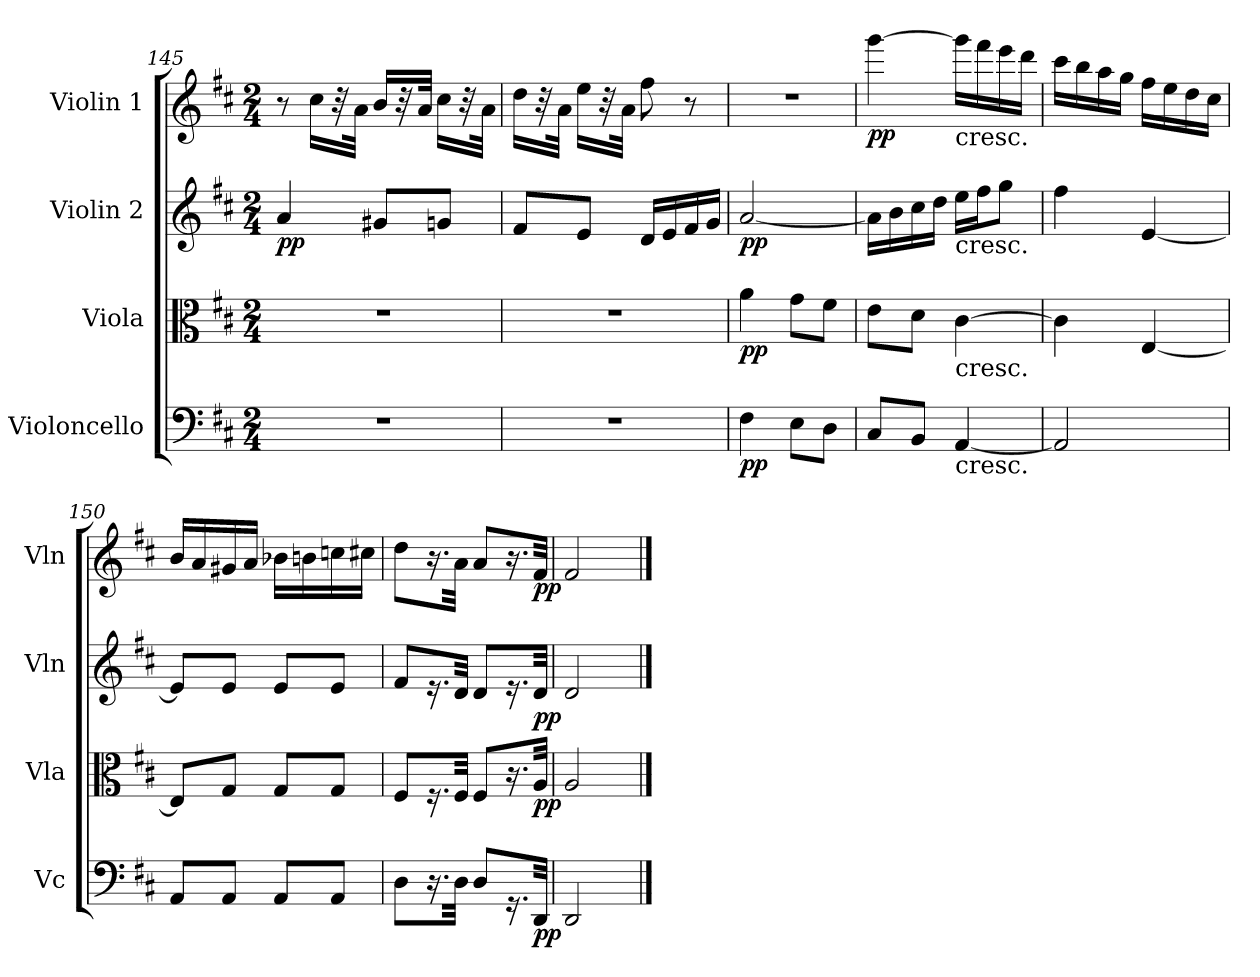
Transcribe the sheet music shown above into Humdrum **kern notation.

**kern	**dynam	**kern	**dynam	**kern	**dynam	**kern	**dynam
*part4	*part4	*part3	*part3	*part2	*part2	*part1	*part1
*staff4	*staff4	*staff3	*staff3	*staff2	*staff2	*staff1	*staff1
*I"Violoncello	*	*I"Viola	*	*I"Violin 2	*	*I"Violin 1	*
*I'Vc	*	*I'Vla	*	*I'Vln	*	*I'Vln	*
*clefF4	*	*clefC3	*	*clefG2	*	*clefG2	*
*k[f#c#]	*	*k[f#c#]	*	*k[f#c#]	*	*k[f#c#]	*
*D:	*	*D:	*	*D:	*	*D:	*
*M2/4	*	*M2/4	*	*M2/4	*	*M2/4	*
=145	=145	=145	=145	=145	=145	=145	=145
!	!	!	!	!	!LO:DY:b	!	!
2r	.	2r	.	4a/	pp	8r	.
.	.	.	.	.	.	16cc#\LL	.
.	.	.	.	.	.	32r	.
.	.	.	.	.	.	32a\JJk	.
.	.	.	.	8g#X/L	.	16b/LL	.
.	.	.	.	.	.	32r	.
.	.	.	.	.	.	32a/JJk	.
.	.	.	.	8gn/J	.	16cc#\LL	.
.	.	.	.	.	.	32r	.
.	.	.	.	.	.	32a\JJk	.
=146	=146	=146	=146	=146	=146	=146	=146
2r	.	2r	.	8f#/L	.	16dd\LL	.
.	.	.	.	.	.	32r	.
.	.	.	.	.	.	32a\JJk	.
.	.	.	.	8e/J	.	16ee\LL	.
.	.	.	.	.	.	32r	.
.	.	.	.	.	.	32a\JJk	.
.	.	.	.	16d/LL	.	8ff#\	.
.	.	.	.	16e/	.	.	.
.	.	.	.	16f#/	.	8r	.
.	.	.	.	16g/JJ	.	.	.
=147	=147	=147	=147	=147	=147	=147	=147
!	!LO:DY:b	!	!LO:DY:b	!	!LO:DY:b	!	!
4F#\	pp	4a\	pp	[2a/	pp	2r	.
8E\L	.	8g\L	.	.	.	.	.
8D\J	.	8f#\J	.	.	.	.	.
=148	=148	=148	=148	=148	=148	=148	=148
!	!	!	!	!	!	!	!LO:DY:b
8C#/L	.	8e\L	.	16a\LL]	.	[4ggg\	pp
.	.	.	.	16b\	.	.	.
8BB/J	.	8d\J	.	16cc#\	.	.	.
.	.	.	.	16dd\JJ	.	.	.
!	!	!	!	!	!	!LO:TX:b:t=cresc.	!
!	!	!	!	!LO:TX:b:t=cresc.	!	!	!
!	!	!LO:TX:b:t=cresc.	!	!	!	!	!
!LO:TX:b:t=cresc.	!	!	!	!	!	!	!
[4AA/	.	[4c#\	.	16ee\LL	.	16ggg\LL]	.
.	.	.	.	16ff#\J	.	16fff#\	.
.	.	.	.	8gg\J	.	16eee\	.
.	.	.	.	.	.	16ddd\JJ	.
=149	=149	=149	=149	=149	=149	=149	=149
2AA/]	.	4c#\]	.	4ff#\	.	16ccc#\LL	.
.	.	.	.	.	.	16bb\	.
.	.	.	.	.	.	16aa\	.
.	.	.	.	.	.	16gg\JJ	.
.	.	[4E/	.	[4e/	.	16ff#\LL	.
.	.	.	.	.	.	16ee\	.
.	.	.	.	.	.	16dd\	.
.	.	.	.	.	.	16cc#\JJ	.
=150	=150	=150	=150	=150	=150	=150	=150
8AA/L	.	8E/L]	.	8e/L]	.	16b/LL	.
.	.	.	.	.	.	16a/	.
8AA/J	.	8G/J	.	8e/J	.	16g#X/	.
.	.	.	.	.	.	16a/JJ	.
8AA/L	.	8G/L	.	8e/L	.	16b-X\LL	.
.	.	.	.	.	.	16bn\	.
8AA/J	.	8G/J	.	8e/J	.	16ccn\	.
.	.	.	.	.	.	16cc#X\JJ	.
=151	=151	=151	=151	=151	=151	=151	=151
8D\L	.	8F#/L	.	8f#/L	.	8dd\L	.
16.r	.	16.r	.	16.r	.	16.r	.
32D\Jkk	.	32F#/Jkk	.	32d/Jkk	.	32a\Jkk	.
8D/L	.	8F#/L	.	8d/L	.	8a/L	.
16.r	.	16.r	.	16.r	.	16.r	.
!	!LO:DY:b	!	!LO:DY:b	!	!LO:DY:b	!	!LO:DY:b
32DD/Jkk	pp	32A/Jkk	pp	32d/Jkk	pp	32f#/Jkk	pp
=152	=152	=152	=152	=152	=152	=152	=152
2DD/	.	2A/	.	2d/	.	2f#/	.
==	==	==	==	==	==	==	==
*-	*-	*-	*-	*-	*-	*-	*-
